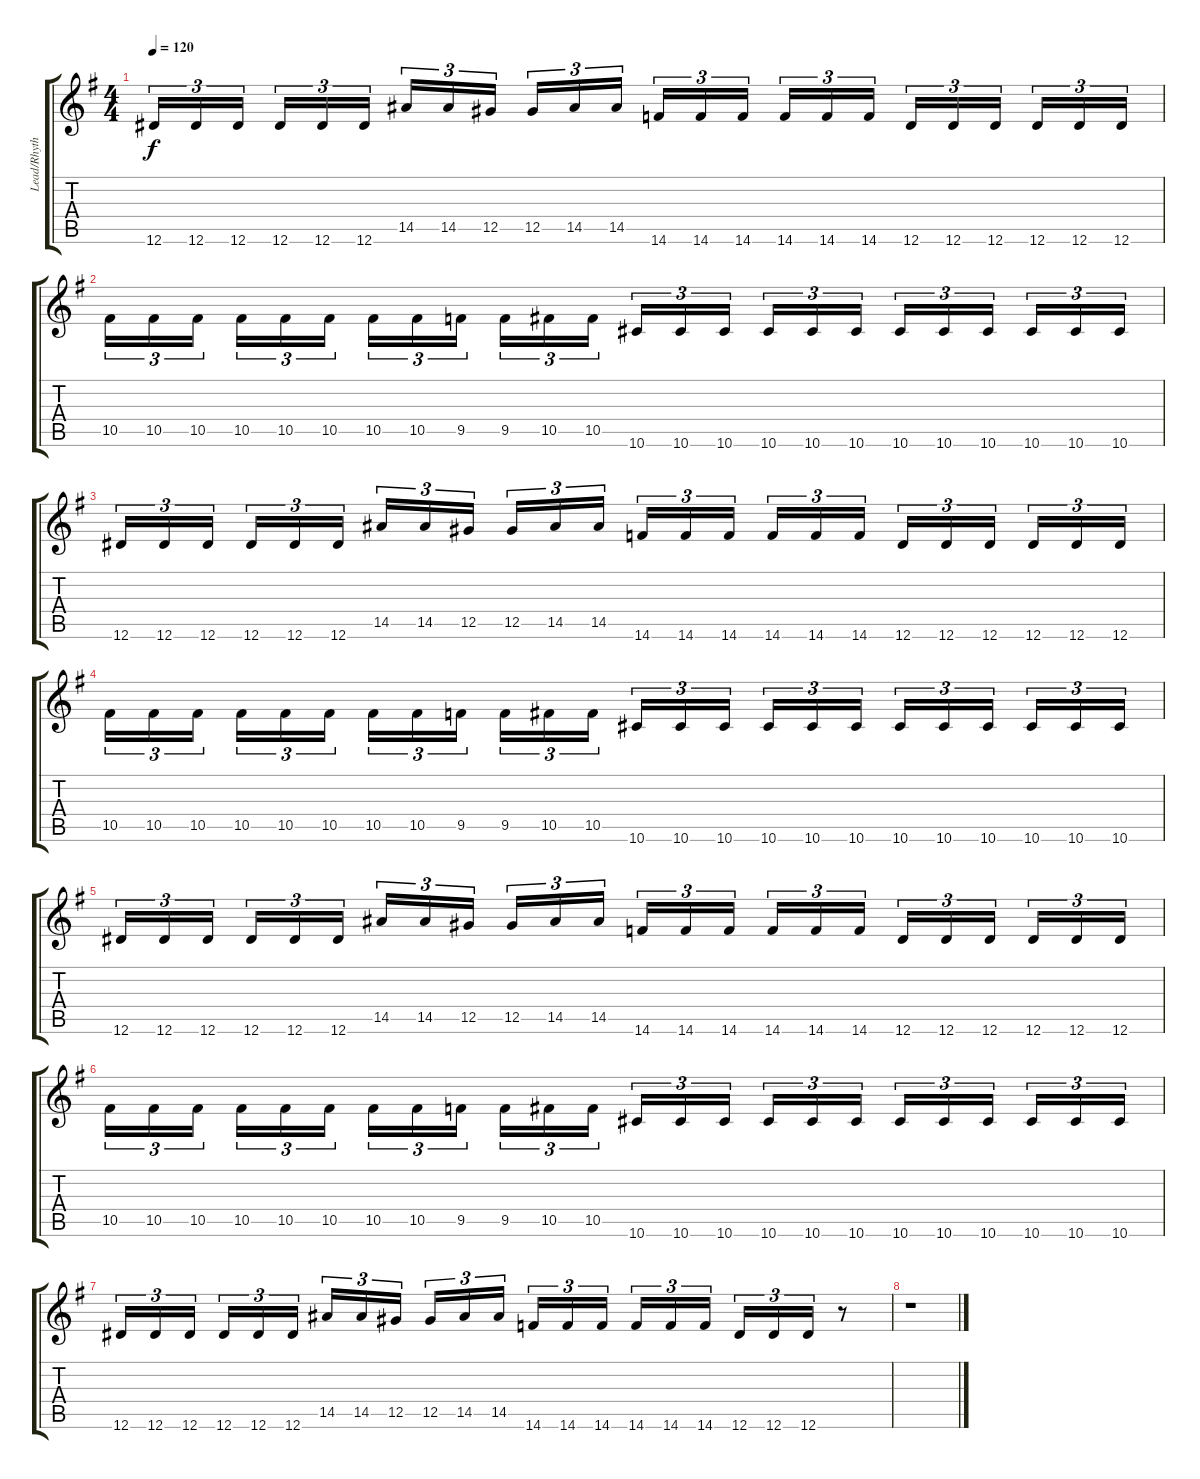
\track ("Lead/Rhythm Left" "Lead/Rhyth") {instrument distortionguitar}
\staff {score tabs}
\tuning (Eb4 Bb3 Gb3 Db3 Ab2 Eb2) {hide}
\ts (4 4)
\tempo 120
\clef g2
\ks g
12.6.16{tu (3 2) dy f} 12.6.16{tu (3 2)} 12.6.16{tu (3 2) beam splitsecondary} 12.6.16{tu (3 2)} 12.6.16{tu (3 2)} 12.6.16{tu (3 2)} 14.5.16{tu (3 2)} 14.5.16{tu (3 2)} 12.5.16{tu (3 2) beam splitsecondary} 12.5.16{tu (3 2)} 14.5.16{tu (3 2)} 14.5.16{tu (3 2)} 14.6.16{tu (3 2)} 14.6.16{tu (3 2)} 14.6.16{tu (3 2) beam splitsecondary} 14.6.16{tu (3 2)} 14.6.16{tu (3 2)} 14.6.16{tu (3 2)} 12.6.16{tu (3 2)} 12.6.16{tu (3 2)} 12.6.16{tu (3 2) beam splitsecondary} 12.6.16{tu (3 2)} 12.6.16{tu (3 2)} 12.6.16{tu (3 2)} |
10.5.16{tu (3 2) beam Down} 10.5.16{tu (3 2) beam Down} 10.5.16{tu (3 2) beam Down beam splitsecondary} 10.5.16{tu (3 2) beam Down} 10.5.16{tu (3 2) beam Down} 10.5.16{tu (3 2) beam Down} 10.5.16{tu (3 2) beam Down} 10.5.16{tu (3 2) beam Down} 9.5.16{tu (3 2) beam Down beam splitsecondary} 9.5.16{tu (3 2) beam Down} 10.5.16{tu (3 2) beam Down} 10.5.16{tu (3 2) beam Down} 10.6.16{tu (3 2)} 10.6.16{tu (3 2)} 10.6.16{tu (3 2) beam splitsecondary} 10.6.16{tu (3 2)} 10.6.16{tu (3 2)} 10.6.16{tu (3 2)} 10.6.16{tu (3 2)} 10.6.16{tu (3 2)} 10.6.16{tu (3 2) beam splitsecondary} 10.6.16{tu (3 2)} 10.6.16{tu (3 2)} 10.6.16{tu (3 2)} |
12.6.16{tu (3 2)} 12.6.16{tu (3 2)} 12.6.16{tu (3 2) beam splitsecondary} 12.6.16{tu (3 2)} 12.6.16{tu (3 2)} 12.6.16{tu (3 2)} 14.5.16{tu (3 2)} 14.5.16{tu (3 2)} 12.5.16{tu (3 2) beam splitsecondary} 12.5.16{tu (3 2)} 14.5.16{tu (3 2)} 14.5.16{tu (3 2)} 14.6.16{tu (3 2)} 14.6.16{tu (3 2)} 14.6.16{tu (3 2) beam splitsecondary} 14.6.16{tu (3 2)} 14.6.16{tu (3 2)} 14.6.16{tu (3 2)} 12.6.16{tu (3 2)} 12.6.16{tu (3 2)} 12.6.16{tu (3 2) beam splitsecondary} 12.6.16{tu (3 2)} 12.6.16{tu (3 2)} 12.6.16{tu (3 2)} |
10.5.16{tu (3 2) beam Down} 10.5.16{tu (3 2) beam Down} 10.5.16{tu (3 2) beam Down beam splitsecondary} 10.5.16{tu (3 2) beam Down} 10.5.16{tu (3 2) beam Down} 10.5.16{tu (3 2) beam Down} 10.5.16{tu (3 2) beam Down} 10.5.16{tu (3 2) beam Down} 9.5.16{tu (3 2) beam Down beam splitsecondary} 9.5.16{tu (3 2) beam Down} 10.5.16{tu (3 2) beam Down} 10.5.16{tu (3 2) beam Down} 10.6.16{tu (3 2)} 10.6.16{tu (3 2)} 10.6.16{tu (3 2) beam splitsecondary} 10.6.16{tu (3 2)} 10.6.16{tu (3 2)} 10.6.16{tu (3 2)} 10.6.16{tu (3 2)} 10.6.16{tu (3 2)} 10.6.16{tu (3 2) beam splitsecondary} 10.6.16{tu (3 2)} 10.6.16{tu (3 2)} 10.6.16{tu (3 2)} |
12.6.16{tu (3 2)} 12.6.16{tu (3 2)} 12.6.16{tu (3 2) beam splitsecondary} 12.6.16{tu (3 2)} 12.6.16{tu (3 2)} 12.6.16{tu (3 2)} 14.5.16{tu (3 2)} 14.5.16{tu (3 2)} 12.5.16{tu (3 2) beam splitsecondary} 12.5.16{tu (3 2)} 14.5.16{tu (3 2)} 14.5.16{tu (3 2)} 14.6.16{tu (3 2)} 14.6.16{tu (3 2)} 14.6.16{tu (3 2) beam splitsecondary} 14.6.16{tu (3 2)} 14.6.16{tu (3 2)} 14.6.16{tu (3 2)} 12.6.16{tu (3 2)} 12.6.16{tu (3 2)} 12.6.16{tu (3 2) beam splitsecondary} 12.6.16{tu (3 2)} 12.6.16{tu (3 2)} 12.6.16{tu (3 2)} |
10.5.16{tu (3 2) beam Down} 10.5.16{tu (3 2) beam Down} 10.5.16{tu (3 2) beam Down beam splitsecondary} 10.5.16{tu (3 2) beam Down} 10.5.16{tu (3 2) beam Down} 10.5.16{tu (3 2) beam Down} 10.5.16{tu (3 2) beam Down} 10.5.16{tu (3 2) beam Down} 9.5.16{tu (3 2) beam Down beam splitsecondary} 9.5.16{tu (3 2) beam Down} 10.5.16{tu (3 2) beam Down} 10.5.16{tu (3 2) beam Down} 10.6.16{tu (3 2)} 10.6.16{tu (3 2)} 10.6.16{tu (3 2) beam splitsecondary} 10.6.16{tu (3 2)} 10.6.16{tu (3 2)} 10.6.16{tu (3 2)} 10.6.16{tu (3 2)} 10.6.16{tu (3 2)} 10.6.16{tu (3 2) beam splitsecondary} 10.6.16{tu (3 2)} 10.6.16{tu (3 2)} 10.6.16{tu (3 2)} |
12.6.16{tu (3 2)} 12.6.16{tu (3 2)} 12.6.16{tu (3 2) beam splitsecondary} 12.6.16{tu (3 2)} 12.6.16{tu (3 2)} 12.6.16{tu (3 2)} 14.5.16{tu (3 2)} 14.5.16{tu (3 2)} 12.5.16{tu (3 2) beam splitsecondary} 12.5.16{tu (3 2)} 14.5.16{tu (3 2)} 14.5.16{tu (3 2)} 14.6.16{tu (3 2)} 14.6.16{tu (3 2)} 14.6.16{tu (3 2) beam splitsecondary} 14.6.16{tu (3 2)} 14.6.16{tu (3 2)} 14.6.16{tu (3 2)} 12.6.16{tu (3 2)} 12.6.16{tu (3 2)} 12.6.16{tu (3 2)} r.8 |
r.1
